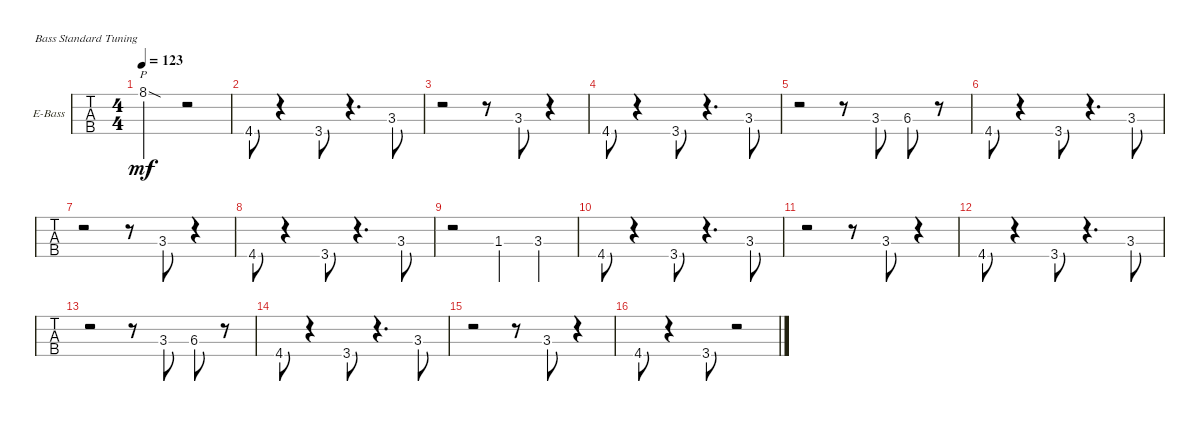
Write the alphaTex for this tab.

\defaultSystemsLayout 4
\bracketExtendMode groupsimilarinstruments
\firstSystemTrackNameOrientation horizontal
\otherSystemsTrackNameOrientation horizontal
\track ("Electric Bass" "E-Bass") {instrument electricbassfinger}
\staff {tabs}
\tuning (G2 D2 A1 E1)
\ts (4 4)
\tempo 123
\clef f4
\ks cminor
8.1{sod}.2{p dy mf} r.2 |
4.4.8 r.4 3.4.8 r.4{d} 3.3.8 |
r.2 r.8 3.3.8 r.4 |
4.4.8 r.4 3.4.8 r.4{d} 3.3.8 |
r.2 r.8 3.3.8 6.3.8 r.8 |
4.4.8 r.4 3.4.8 r.4{d} 3.3.8 |
r.2 r.8 3.3.8 r.4 |
4.4.8 r.4 3.4.8 r.4{d} 3.3.8 |
r.2 1.3.4 3.3.4 |
4.4.8 r.4 3.4.8 r.4{d} 3.3.8 |
r.2 r.8 3.3.8 r.4 |
4.4.8 r.4 3.4.8 r.4{d} 3.3.8 |
r.2 r.8 3.3.8 6.3.8 r.8 |
4.4.8 r.4 3.4.8 r.4{d} 3.3.8 |
r.2 r.8 3.3.8 r.4 |
4.4.8 r.4 3.4.8 r.2
